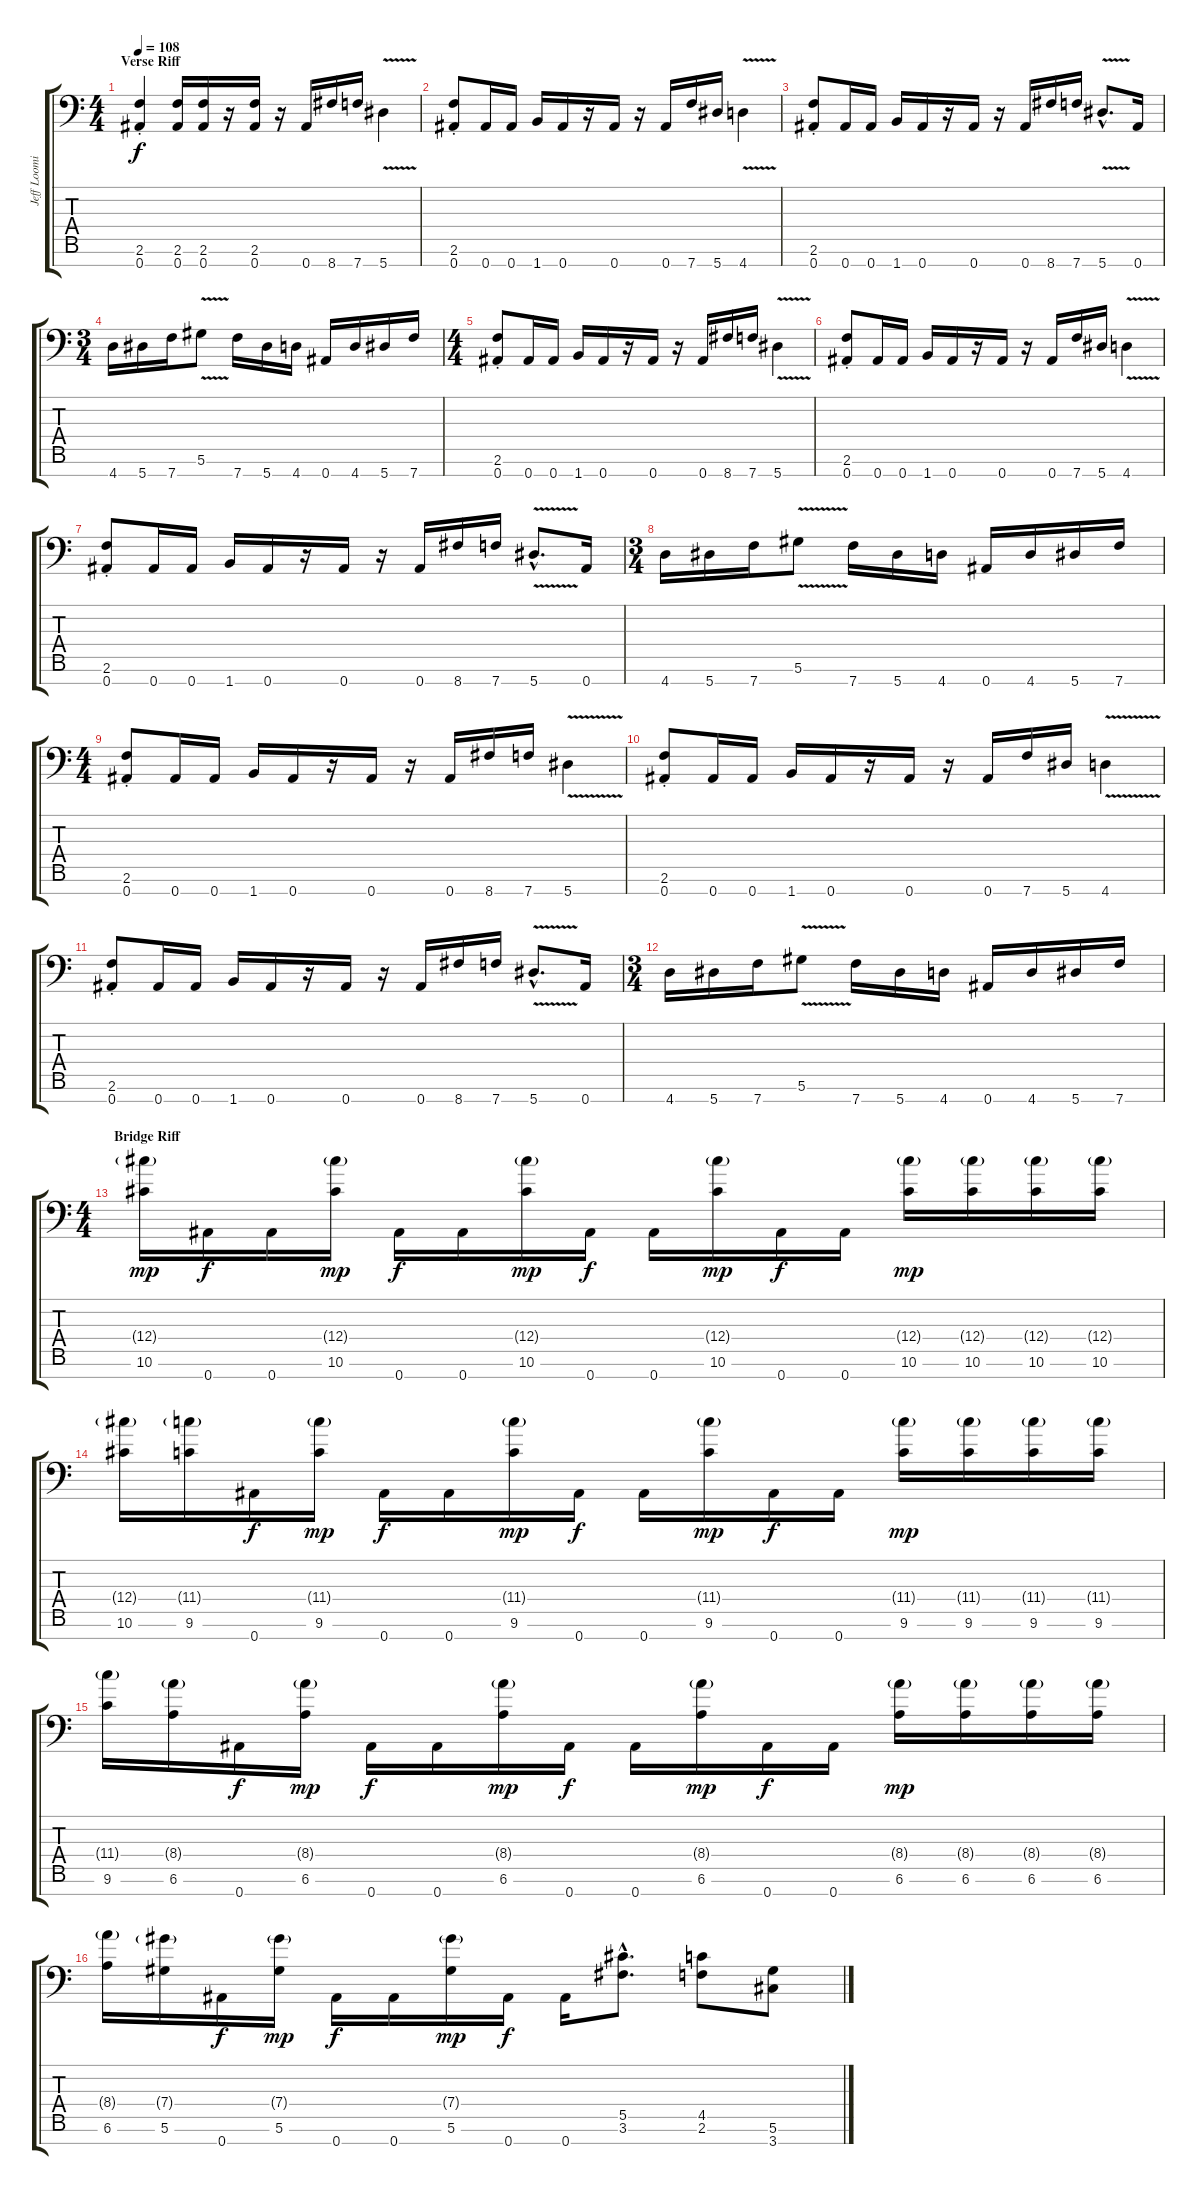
\track ("Jeff Loomis Lead" "Jeff Loomi") {instrument distortionguitar}
\staff {score tabs}
\tuning (Eb4 Bb3 Gb3 Db3 Ab2 Eb2 Bb1) {hide}
\ts (4 4)
\section ("" "Verse Riff")
\tempo 108
\clef f4
\ks c
(2.6{st} 0.7{st}).4{dy f} (2.6 0.7).16 (2.6 0.7).16 r.16 (2.6 0.7).16 r.16 0.7.16 8.7.16 7.7.16 5.7{v}.4 |
(2.6{st} 0.7{st}).8 0.7.16 0.7.16 1.7.16 0.7.16 r.16 0.7.16 r.16 0.7.16 7.7.16 5.7.16 4.7{v}.4 |
(2.6{st} 0.7{st}).8 0.7.16 0.7.16 1.7.16 0.7.16 r.16 0.7.16 r.16 0.7.16 8.7.16 7.7.16 5.7{v hac}.8{d} 0.7.16 |
\ts (3 4)
4.7.16 5.7.16 7.7.16 5.6{v}.8{volume 13 instrument guitarharmonics} 7.7.16{volume 16 instrument distortionguitar} 5.7.16 4.7.16 0.7.16 4.7.16 5.7.16 7.7.16 |
\ts (4 4)
(2.6{st} 0.7{st}).8 0.7.16 0.7.16 1.7.16 0.7.16 r.16 0.7.16 r.16 0.7.16 8.7.16 7.7.16 5.7{v}.4 |
(2.6{st} 0.7{st}).8 0.7.16 0.7.16 1.7.16 0.7.16 r.16 0.7.16 r.16 0.7.16 7.7.16 5.7.16 4.7{v}.4 |
(2.6{st} 0.7{st}).8 0.7.16 0.7.16 1.7.16 0.7.16 r.16 0.7.16 r.16 0.7.16 8.7.16 7.7.16 5.7{v hac}.8{d} 0.7.16 |
\ts (3 4)
4.7.16 5.7.16 7.7.16 5.6{v}.8{volume 13 instrument guitarharmonics} 7.7.16{volume 16 instrument distortionguitar} 5.7.16 4.7.16 0.7.16 4.7.16 5.7.16 7.7.16 |
\ts (4 4)
(2.6{st} 0.7{st}).8 0.7.16 0.7.16 1.7.16 0.7.16 r.16 0.7.16 r.16 0.7.16 8.7.16 7.7.16 5.7{v}.4 |
(2.6{st} 0.7{st}).8 0.7.16 0.7.16 1.7.16 0.7.16 r.16 0.7.16 r.16 0.7.16 7.7.16 5.7.16 4.7{v}.4 |
(2.6{st} 0.7{st}).8 0.7.16 0.7.16 1.7.16 0.7.16 r.16 0.7.16 r.16 0.7.16 8.7.16 7.7.16 5.7{v hac}.8{d} 0.7.16 |
\ts (3 4)
4.7.16 5.7.16 7.7.16 5.6{v}.8{volume 13 instrument guitarharmonics} 7.7.16{volume 16 instrument distortionguitar} 5.7.16 4.7.16 0.7.16 4.7.16 5.7.16 7.7.16 |
\ts (4 4)
\section ("" "Bridge Riff")
(12.4{g} 10.6).16{dy mp} 0.7.16{dy f} 0.7.16 (12.4{g} 10.6).16{dy mp} 0.7.16{dy f} 0.7.16 (12.4{g} 10.6).16{dy mp} 0.7.16{dy f} 0.7.16 (12.4{g} 10.6).16{dy mp} 0.7.16{dy f} 0.7.16 (12.4{g} 10.6).16{dy mp} (12.4{g} 10.6).16 (12.4{g} 10.6).16 (12.4{g} 10.6).16 |
(12.4{g} 10.6).16 (11.4{g} 9.6).16 0.7.16{dy f} (11.4{g} 9.6).16{dy mp} 0.7.16{dy f} 0.7.16 (11.4{g} 9.6).16{dy mp} 0.7.16{dy f} 0.7.16 (11.4{g} 9.6).16{dy mp} 0.7.16{dy f} 0.7.16 (11.4{g} 9.6).16{dy mp} (11.4{g} 9.6).16 (11.4{g} 9.6).16 (11.4{g} 9.6).16 |
(11.4{g} 9.6).16 (8.4{g} 6.6).16 0.7.16{dy f} (8.4{g} 6.6).16{dy mp} 0.7.16{dy f} 0.7.16 (8.4{g} 6.6).16{dy mp} 0.7.16{dy f} 0.7.16 (8.4{g} 6.6).16{dy mp} 0.7.16{dy f} 0.7.16 (8.4{g} 6.6).16{dy mp} (8.4{g} 6.6).16 (8.4{g} 6.6).16 (8.4{g} 6.6).16 |
(8.4{g} 6.6).16 (7.4{g} 5.6).16 0.7.16{dy f} (7.4{g} 5.6).16{dy mp} 0.7.16{dy f} 0.7.16 (7.4{g} 5.6).16{dy mp} 0.7.16{dy f} 0.7.16 (5.5{hac} 3.6{hac}).8{d} (4.5 2.6).8 (5.6 3.7).8
